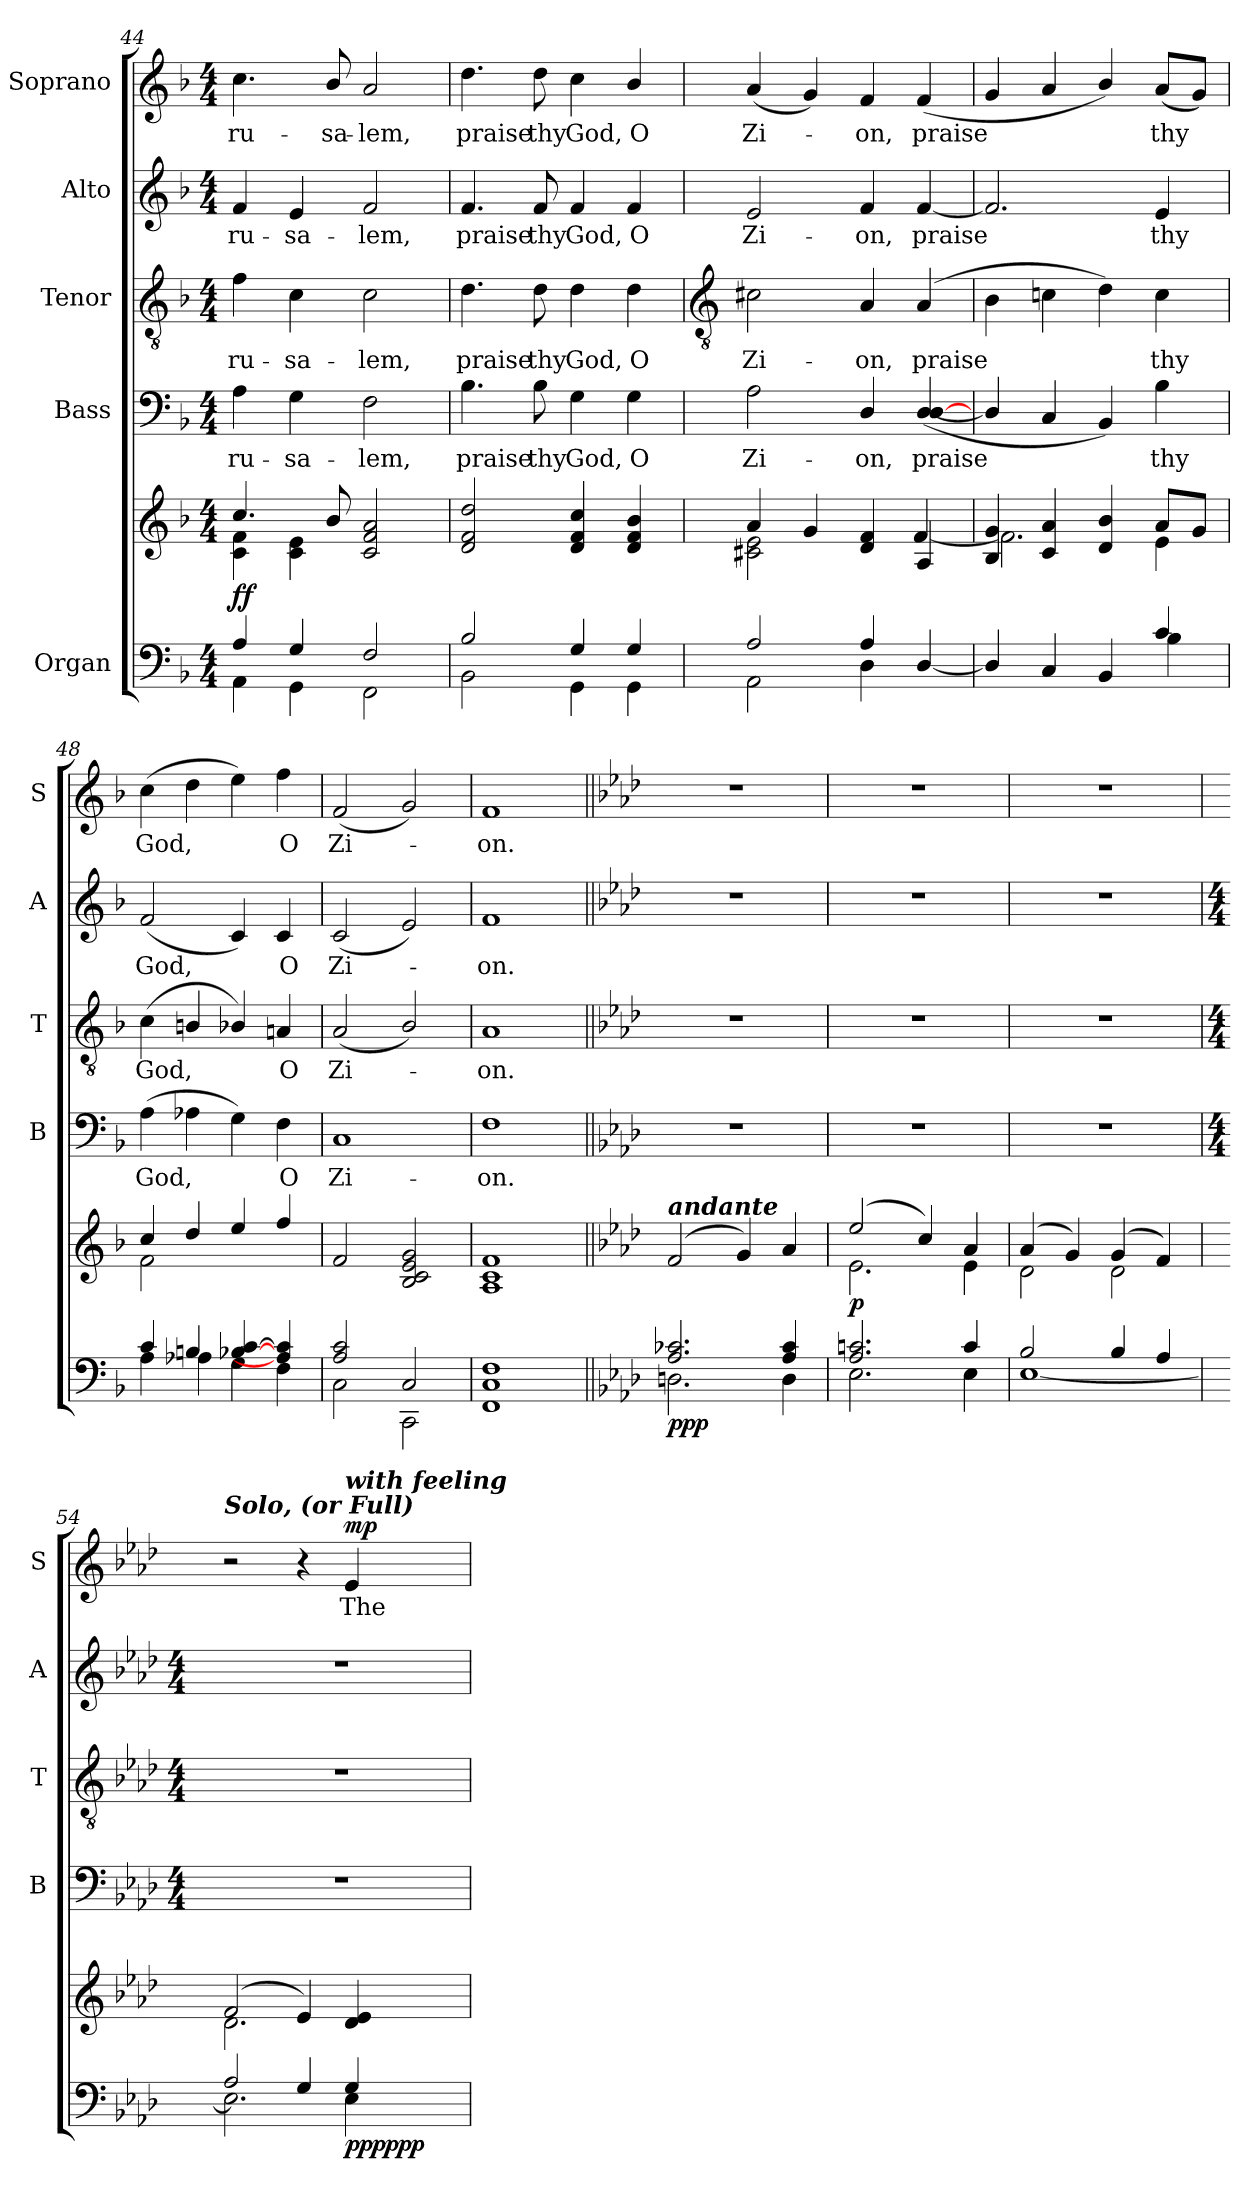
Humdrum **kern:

**kern	**kern	**dynam	**kern	**text	**kern	**text	**kern	**text	**kern	**text	**dynam
*part5	*part5	*part5	*part4	*part4	*part3	*part3	*part2	*part2	*part1	*part1	*part1
*staff6	*staff5	*staff5/6	*staff4	*staff4	*staff3	*staff3	*staff2	*staff2	*staff1	*staff1	*staff1
*I"Organ	*	*	*I"Bass	*	*I"Tenor	*	*I"Alto	*	*I"Soprano	*	*
*	*	*	*I'B	*	*I'T	*	*I'A	*	*I'S	*	*
*clefF4	*clefG2	*	*clefF4	*	*clefGv2	*	*clefG2	*	*clefG2	*	*
*k[b-]	*k[b-]	*	*k[b-]	*	*k[b-]	*	*k[b-]	*	*k[b-]	*	*
*F:	*F:	*	*F:	*	*F:	*	*F:	*	*F:	*	*
*M4/4	*M4/4	*	*M4/4	*	*M4/4	*	*M4/4	*	*M4/4	*	*
=44	=44	=44	=44	=44	=44	=44	=44	=44	=44	=44	=44
*^	*^	*	*	*	*	*	*	*	*	*	*
!	!	!	!	!LO:DY:b	!	!LO:LY:b	!	!LO:LY:b	!	!LO:LY:b	!	!LO:LY:b	!
4A/	4AA\	4.cc/	4c\ 4f\	ff	4A\	-ru-	4f\	-ru-	4f/	-ru-	4.cc\	-ru-	.
!	!	!	!	!	!	!LO:LY:b	!	!LO:LY:b	!	!LO:LY:b	!	!	!
4G/	4GG\	.	4c\ 4e\	.	4G\	-sa-	4c\	-sa-	4e/	-sa-	.	.	.
!	!	!	!	!	!	!	!	!	!	!	!	!LO:LY:b	!
.	.	8b-/	.	.	.	.	.	.	.	.	8b-/	-sa-	.
!	!	!	!	!	!	!LO:LY:b	!	!LO:LY:b	!	!LO:LY:b	!	!LO:LY:b	!
2F/	2FF\	2c/ 2f/ 2a/	2ryy	.	2F\	-lem,	2c\	-lem,	2f/	-lem,	2a/	-lem,	.
=45	=45	=45	=45	=45	=45	=45	=45	=45	=45	=45	=45	=45	=45
!	!	!	!	!	!	!LO:LY:b	!	!LO:LY:b	!	!LO:LY:b	!	!LO:LY:b	!
2B-/	2BB-\	2d/ 2f/ 2dd/	2ryy	.	4.B-\	praise	4.d\	praise	4.f/	praise	4.dd\	praise	.
!	!	!	!	!	!	!LO:LY:b	!	!LO:LY:b	!	!LO:LY:b	!	!LO:LY:b	!
.	.	.	.	.	8B-\	thy	8d\	thy	8f/	thy	8dd\	thy	.
!	!	!	!	!	!	!LO:LY:b	!	!LO:LY:b	!	!LO:LY:b	!	!LO:LY:b	!
4G/	4GG\	4d/ 4f/ 4cc/	2ryy	.	4G\	God,	4d\	God,	4f/	God,	4cc\	God,	.
!	!	!	!	!	!	!LO:LY:b	!	!LO:LY:b	!	!LO:LY:b	!	!LO:LY:b	!
4G/	4GG\	4d/ 4f/ 4b-/	.	.	4G\	O	4d\	O	4f/	O	4b-/	O	.
!!LO:LB:g=z
=46	=46	=46	=46	=46	=46	=46	=46	=46	=46	=46	=46	=46	=46
*	*	*	*	*	*	*	*clefGv2	*	*	*	*	*	*
!	!	!	!	!	!	!LO:LY:b	!	!LO:LY:b	!	!LO:LY:b	!	!LO:LY:b	!
2A/	2AA\	4a/	2c#X\ 2e\	.	2A\	Zi-	2c#X\	Zi-	2e/	Zi-	(<4a/	Zi-	.
.	.	4g/	.	.	.	.	.	.	.	.	4g/)	.	.
!	!	!	!	!	!	!LO:LY:b	!	!LO:LY:b	!	!LO:LY:b	!	!LO:LY:b	!
4A/	4D\	4d/ 4f/	4ryy	.	4D/	-on,	4A/	-on,	4f/	-on,	4f/	on,	.
!	!	!	!	!	!	!LO:LY:b	!	!LO:LY:b	!	!LO:LY:b	!	!LO:LY:b	!
[4D/	4ryy	4A/	[4f/	.	(<[4D/ [4D/	praise	(>4A/	praise	[4f/	praise	(<4f/	praise	.
=47	=47	=47	=47	=47	=47	=47	=47	=47	=47	=47	=47	=47	=47
4D/]	2ryy	4B-/ 4g/	2.f\]	.	4D/]	.	4B-\	.	2.f/]	.	4g/	.	.
4C/	.	4c/ 4a/	.	.	4C/	.	4cn\	.	.	.	4a/	.	.
4BB-/	4ryy	4d/ 4b-/	.	.	4BB-/)	.	4d\)	.	.	.	4b-/)	.	.
!	!	!	!	!	!	!LO:LY:b	!	!LO:LY:b	!	!LO:LY:b	!	!LO:LY:b	!
4c/	4B-\	8a/L	4e\	.	4B-\	thy	4c\	thy	4e/	thy	(<8a/L	thy	.
.	.	8g/J	.	.	.	.	.	.	.	.	8g/J)	.	.
=48	=48	=48	=48	=48	=48	=48	=48	=48	=48	=48	=48	=48	=48
!	!	!	!	!	!	!LO:LY:b	!	!LO:LY:b	!	!LO:LY:b	!	!LO:LY:b	!
4c/	4A\	4cc/	2f\	.	(>4A\	God,	(<4c\	God,	(<2f/	God,	(>4cc\	God,	.
4Bn/	4A-X\	4dd/	.	.	4A-X\	.	4Bn/	.	.	.	4dd\	.	.
[4B-X/ [4c/	4G\	4ee/	2ryy	.	4G\)	.	4B-X/)	.	4c/)	.	4ee\)	.	.
!	!	!	!	!	!	!LO:LY:b	!	!LO:LY:b	!	!LO:LY:b	!	!LO:LY:b	!
4An/] 4c/]	4F\	4ff/	.	.	4F\	O	4An/	O	4c/	O	4ff\	O	.
=49	=49	=49	=49	=49	=49	=49	=49	=49	=49	=49	=49	=49	=49
!	!	!	!	!	!	!LO:LY:b	!	!LO:LY:b	!	!LO:LY:b	!	!LO:LY:b	!
2A/ 2c/	2C\	2f/	2ryy	.	1C	Zi-	(<2A/	Zi-	(<2c/	Zi-	(<2f/	Zi-	.
2C/	2CC\	2B-/ 2c/ 2e/ 2g/	2ryy	.	.	.	2B-/)	.	2e/)	.	2g/)	.	.
=50	=50	=50	=50	=50	=50	=50	=50	=50	=50	=50	=50	=50	=50
!	!	!	!	!	!	!LO:LY:b	!	!LO:LY:b	!	!LO:LY:b	!	!LO:LY:b	!
1FF/ 1C/ 1F/	1ryy	1A/ 1c/ 1f/	1ryy	.	1F	-on.	1A	on.	1f	on.	1f	on.	.
=51||	=51||	=51||	=51||	=51||	=51||	=51||	=51||	=51||	=51||	=51||	=51||	=51||	=51||
*k[b-e-a-d-]	*	*k[b-e-a-d-]	*	*	*k[b-e-a-d-]	*	*k[b-e-a-d-]	*	*k[b-e-a-d-]	*	*k[b-e-a-d-]	*	*
*A-:	*	*A-:	*	*	*A-:	*	*A-:	*	*A-:	*	*A-:	*	*
!	!	!LO:TX:a:Bi:t=andante	!	!	!	!	!	!	!	!	!	!	!
!	!	!	!	!LO:DY:b=2	!	!	!	!	!	!	!	!	!
!	!	!	!	!LO:DY:n=1:b=2	!	!	!	!	!	!	!	!	!
!	!	!	!	!LO:DY:n=2:b	!	!	!	!	!	!	!	!	!
2.A-/ 2.c-X/	2.Dn\	(>2f/	1ryy	p p p	1r	.	1r	.	1r	.	1r	.	.
.	.	4g/)	.	.	.	.	.	.	.	.	.	.	.
4A-/ 4c-/	4D\	4a-/	.	.	.	.	.	.	.	.	.	.	.
=52	=52	=52	=52	=52	=52	=52	=52	=52	=52	=52	=52	=52	=52
!	!	!	!	!LO:DY:b	!	!	!	!	!	!	!	!	!
2.A-/ 2.cn/	2.E-\	(>2ee-/	2.e-\	p	1r	.	1r	.	1r	.	1r	.	.
.	.	4cc/)	.	.	.	.	.	.	.	.	.	.	.
4c/	4E-\	4a-/	4e-\	.	.	.	.	.	.	.	.	.	.
=53	=53	=53	=53	=53	=53	=53	=53	=53	=53	=53	=53	=53	=53
2B-/	[1E-\	(>4a-/	2d-\	.	1r	.	1r	.	1r	.	1r	.	.
.	.	4g/)	.	.	.	.	.	.	.	.	.	.	.
4B-/	.	(>4g/	2d-\	.	.	.	.	.	.	.	.	.	.
4A-/	.	4f/)	.	.	.	.	.	.	.	.	.	.	.
!!LO:LB:g=z
=54	=54	=54	=54	=54	=54	=54	=54	=54	=54	=54	=54	=54	=54
*	*	*	*	*	*M4/4	*	*M4/4	*	*M4/4	*	*	*	*
!	!	!	!	!	!	!	!	!	!	!	!LO:TX:a:Bi:t=Solo, (or Full)	!	!
2A-/	2.E-\]	(>2f/	2.d-\	.	1r	.	1r	.	1r	.	2r	.	.
4G/	.	4e-/)	.	.	.	.	.	.	.	.	4r	.	.
!	!	!	!	!	!	!	!	!	!	!	!LO:TX:a:Bi:t=with feeling	!	!
!	!	!	!	!LO:DY:b=2	!	!	!	!	!	!	!	!LO:LY:b	!
!	!	!	!	!LO:DY:n=1:b=2	!	!	!	!	!	!	!	!	!
!	!	!	!	!LO:DY:n=2:b	!	!	!	!	!	!	!	!	!LO:DY:b
4G/	4E-\	4d-/ 4e-/	4ryy	pp pp pp	.	.	.	.	.	.	4e-/	The	mp
*v	*v	*	*	*	*	*	*	*	*	*	*	*	*
*	*v	*v	*	*	*	*	*	*	*	*	*	*
=	=	=	=	=	=	=	=	=	=	=	=
*-	*-	*-	*-	*-	*-	*-	*-	*-	*-	*-	*-
